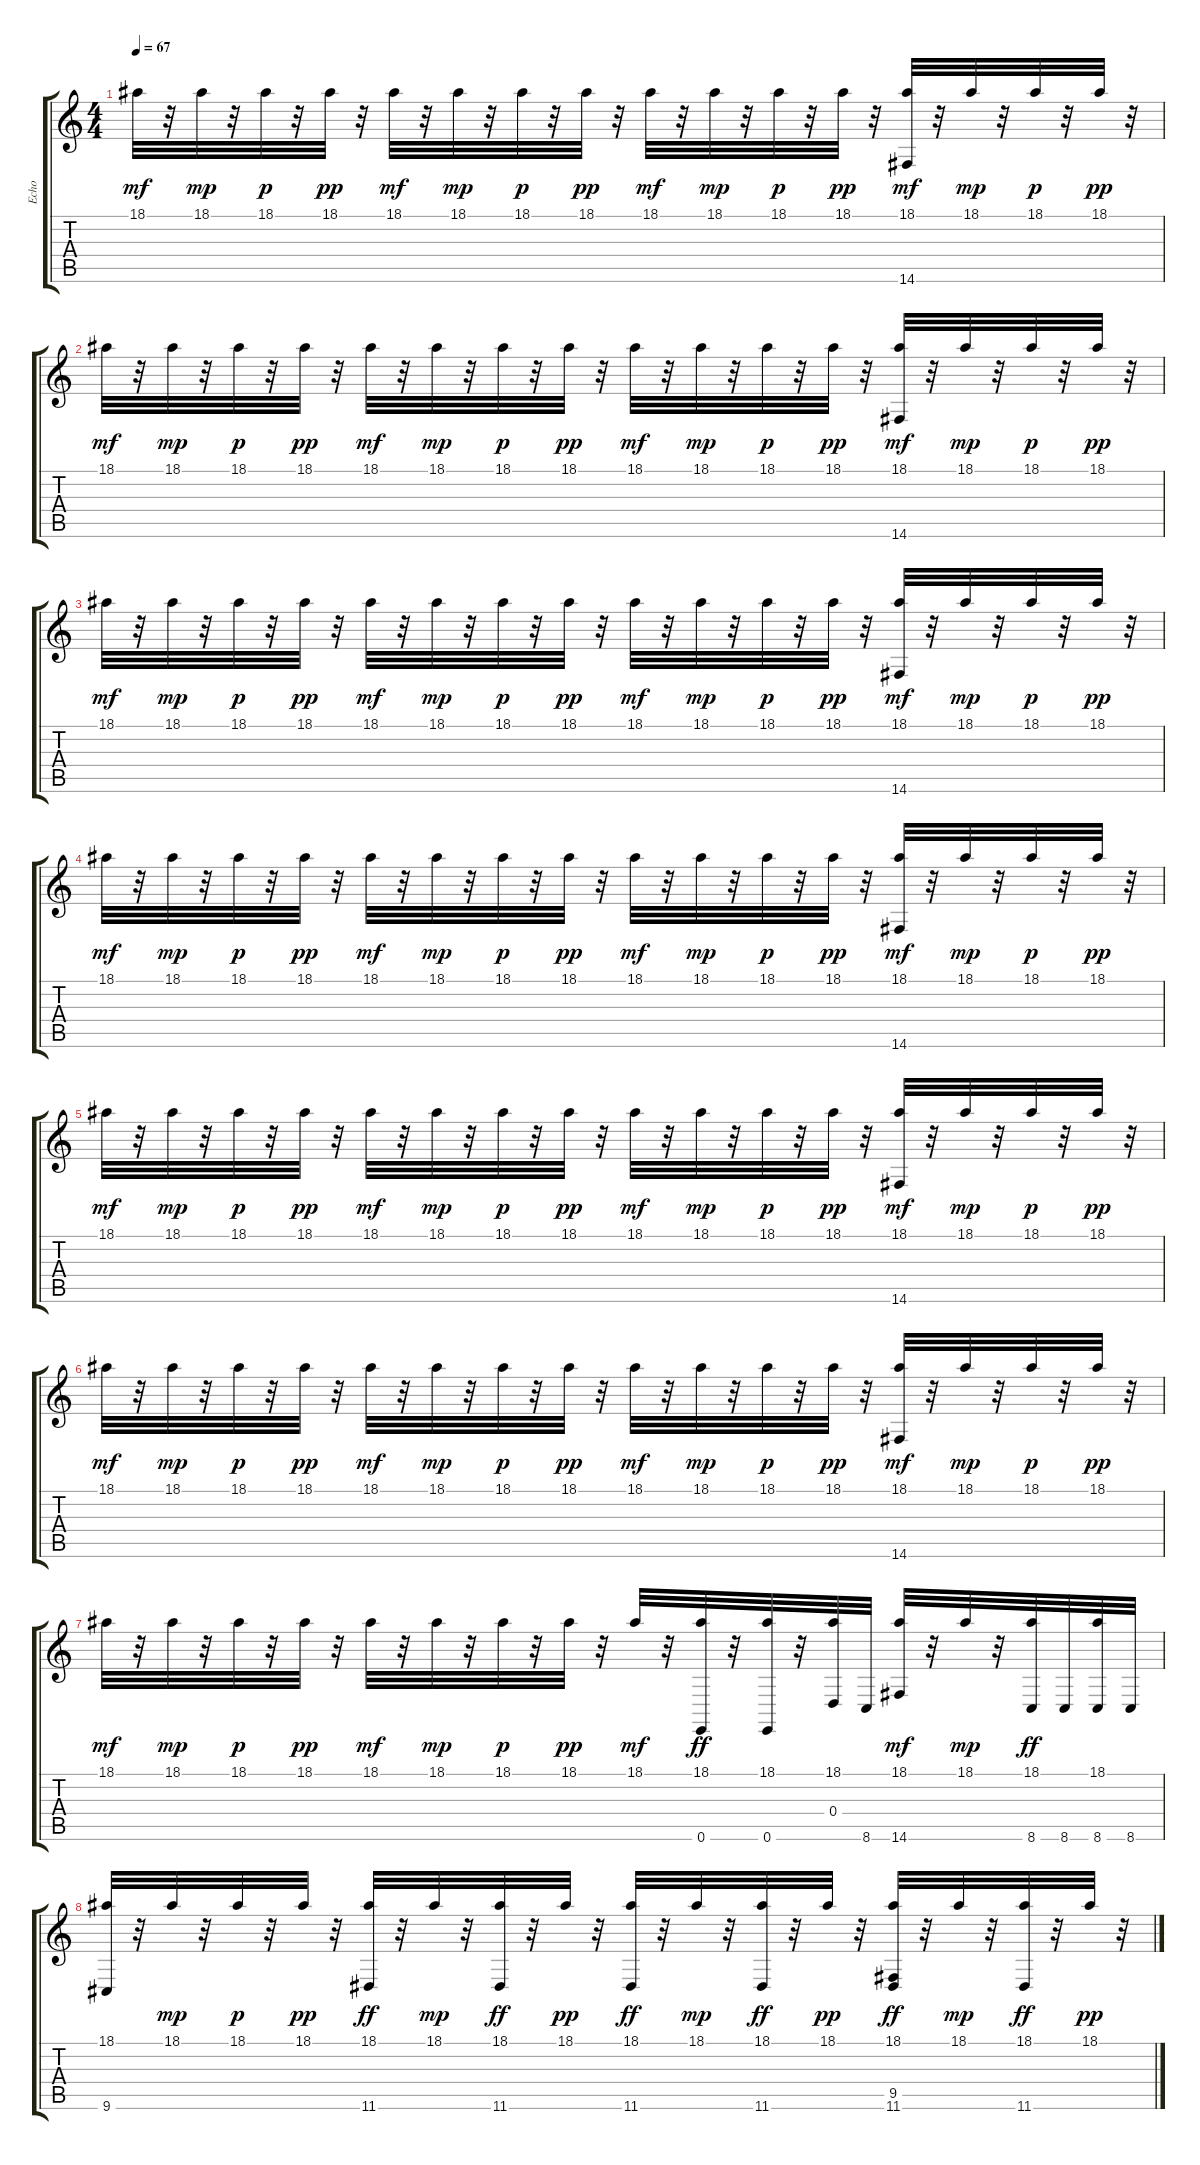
\track ("Echo" "Echo") {instrument acousticgrandpiano}
\staff {score tabs}
\tuning (E4 B3 G3 D3 A2 E2) {hide}
\ts (4 4)
\tempo 67
\clef g2
\ks c
18.1.32{dy mf} r.32 18.1.32{dy mp} r.32 18.1.32{dy p} r.32 18.1.32{dy pp} r.32 18.1.32{dy mf} r.32 18.1.32{dy mp} r.32 18.1.32{dy p} r.32 18.1.32{dy pp} r.32 18.1.32{dy mf} r.32 18.1.32{dy mp} r.32 18.1.32{dy p} r.32 18.1.32{dy pp} r.32 (18.1 14.6).32{dy mf} r.32 18.1.32{dy mp} r.32 18.1.32{dy p} r.32 18.1.32{dy pp} r.32 |
18.1.32{dy mf} r.32 18.1.32{dy mp} r.32 18.1.32{dy p} r.32 18.1.32{dy pp} r.32 18.1.32{dy mf} r.32 18.1.32{dy mp} r.32 18.1.32{dy p} r.32 18.1.32{dy pp} r.32 18.1.32{dy mf} r.32 18.1.32{dy mp} r.32 18.1.32{dy p} r.32 18.1.32{dy pp} r.32 (18.1 14.6).32{dy mf} r.32 18.1.32{dy mp} r.32 18.1.32{dy p} r.32 18.1.32{dy pp} r.32 |
18.1.32{dy mf} r.32 18.1.32{dy mp} r.32 18.1.32{dy p} r.32 18.1.32{dy pp} r.32 18.1.32{dy mf} r.32 18.1.32{dy mp} r.32 18.1.32{dy p} r.32 18.1.32{dy pp} r.32 18.1.32{dy mf} r.32 18.1.32{dy mp} r.32 18.1.32{dy p} r.32 18.1.32{dy pp} r.32 (18.1 14.6).32{dy mf} r.32 18.1.32{dy mp} r.32 18.1.32{dy p} r.32 18.1.32{dy pp} r.32 |
18.1.32{dy mf} r.32 18.1.32{dy mp} r.32 18.1.32{dy p} r.32 18.1.32{dy pp} r.32 18.1.32{dy mf} r.32 18.1.32{dy mp} r.32 18.1.32{dy p} r.32 18.1.32{dy pp} r.32 18.1.32{dy mf} r.32 18.1.32{dy mp} r.32 18.1.32{dy p} r.32 18.1.32{dy pp} r.32 (18.1 14.6).32{dy mf} r.32 18.1.32{dy mp} r.32 18.1.32{dy p} r.32 18.1.32{dy pp} r.32 |
18.1.32{dy mf} r.32 18.1.32{dy mp} r.32 18.1.32{dy p} r.32 18.1.32{dy pp} r.32 18.1.32{dy mf} r.32 18.1.32{dy mp} r.32 18.1.32{dy p} r.32 18.1.32{dy pp} r.32 18.1.32{dy mf} r.32 18.1.32{dy mp} r.32 18.1.32{dy p} r.32 18.1.32{dy pp} r.32 (18.1 14.6).32{dy mf} r.32 18.1.32{dy mp} r.32 18.1.32{dy p} r.32 18.1.32{dy pp} r.32 |
18.1.32{dy mf} r.32 18.1.32{dy mp} r.32 18.1.32{dy p} r.32 18.1.32{dy pp} r.32 18.1.32{dy mf} r.32 18.1.32{dy mp} r.32 18.1.32{dy p} r.32 18.1.32{dy pp} r.32 18.1.32{dy mf} r.32 18.1.32{dy mp} r.32 18.1.32{dy p} r.32 18.1.32{dy pp} r.32 (18.1 14.6).32{dy mf} r.32 18.1.32{dy mp} r.32 18.1.32{dy p} r.32 18.1.32{dy pp} r.32 |
18.1.32{dy mf} r.32 18.1.32{dy mp} r.32 18.1.32{dy p} r.32 18.1.32{dy pp} r.32 18.1.32{dy mf} r.32 18.1.32{dy mp} r.32 18.1.32{dy p} r.32 18.1.32{dy pp} r.32 18.1.32{dy mf} r.32 (18.1 0.6).32{dy ff} r.32 (18.1 0.6).32 r.32 (18.1 0.4).32 8.6.32 (18.1 14.6).32{dy mf} r.32 18.1.32{dy mp} r.32 (18.1 8.6).32{dy ff} 8.6.32 (18.1 8.6).32 8.6.32 |
(18.1 9.6).32 r.32 18.1.32{dy mp} r.32 18.1.32{dy p} r.32 18.1.32{dy pp} r.32 (18.1 11.6).32{dy ff} r.32 18.1.32{dy mp} r.32 (18.1 11.6).32{dy ff} r.32 18.1.32{dy pp} r.32 (18.1 11.6).32{dy ff} r.32 18.1.32{dy mp} r.32 (18.1 11.6).32{dy ff} r.32 18.1.32{dy pp} r.32 (18.1 9.5 11.6).32{dy ff} r.32 18.1.32{dy mp} r.32 (18.1 11.6).32{dy ff} r.32 18.1.32{dy pp} r.32
